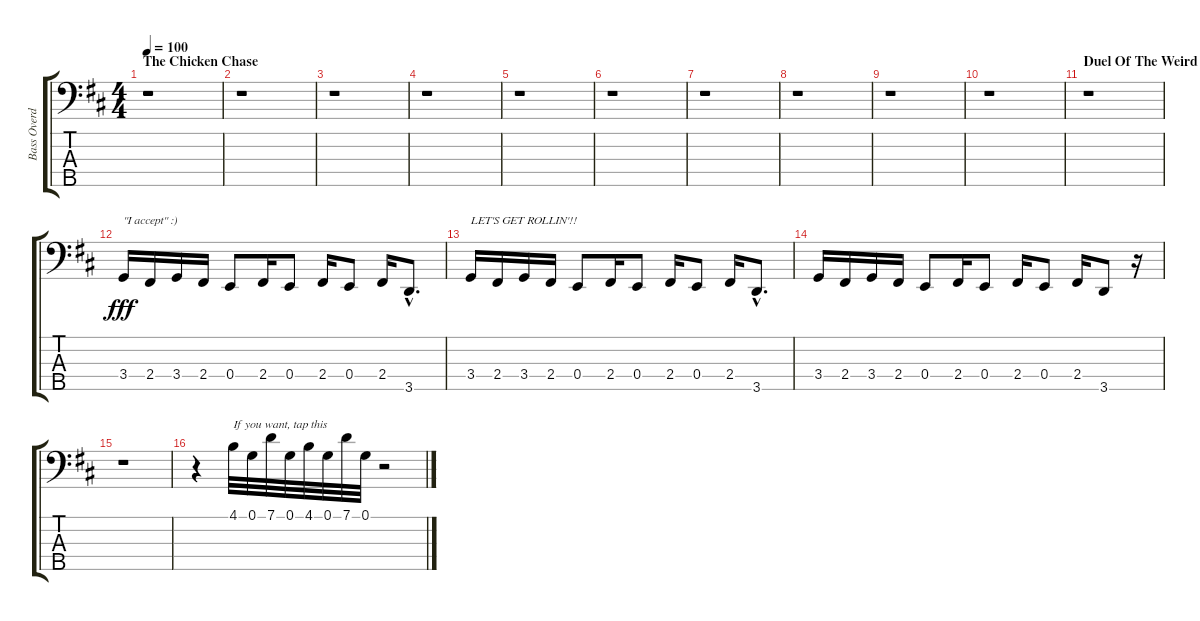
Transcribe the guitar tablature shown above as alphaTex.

\track ("Bass Overdub" "Bass Overd") {instrument slapbass2}
\staff {score tabs}
\tuning (G2 D2 A1 E1 B0) {hide}
\ts (4 4)
\section ("" "The Chicken Chase")
\tempo 100
\clef f4
\ks d
r.1{dy f} |
r.1 |
r.1 |
r.1 |
r.1 |
r.1 |
r.1 |
r.1 |
r.1 |
r.1 |
\section ("" "Duel Of The Weird")
r.1 |
3.4.16{txt "\"I accept\" :)" dy fff} 2.4.16 3.4.16 2.4.16 0.4.8 2.4.16 0.4.8 2.4.16 0.4.8 2.4.16 3.5{hac}.8{d} |
3.4.16{txt "LET'S GET ROLLIN'!!"} 2.4.16 3.4.16 2.4.16 0.4.8 2.4.16 0.4.8 2.4.16 0.4.8 2.4.16 3.5{hac}.8{d} |
3.4.16 2.4.16 3.4.16 2.4.16 0.4.8 2.4.16 0.4.8 2.4.16 0.4.8 2.4.16 3.5.8 r.16 |
r.1 |
r.4 4.1.32{txt "If you want, tap this"} 0.1.32 7.1.32 0.1.32 4.1.32 0.1.32 7.1.32 0.1.32 r.2
